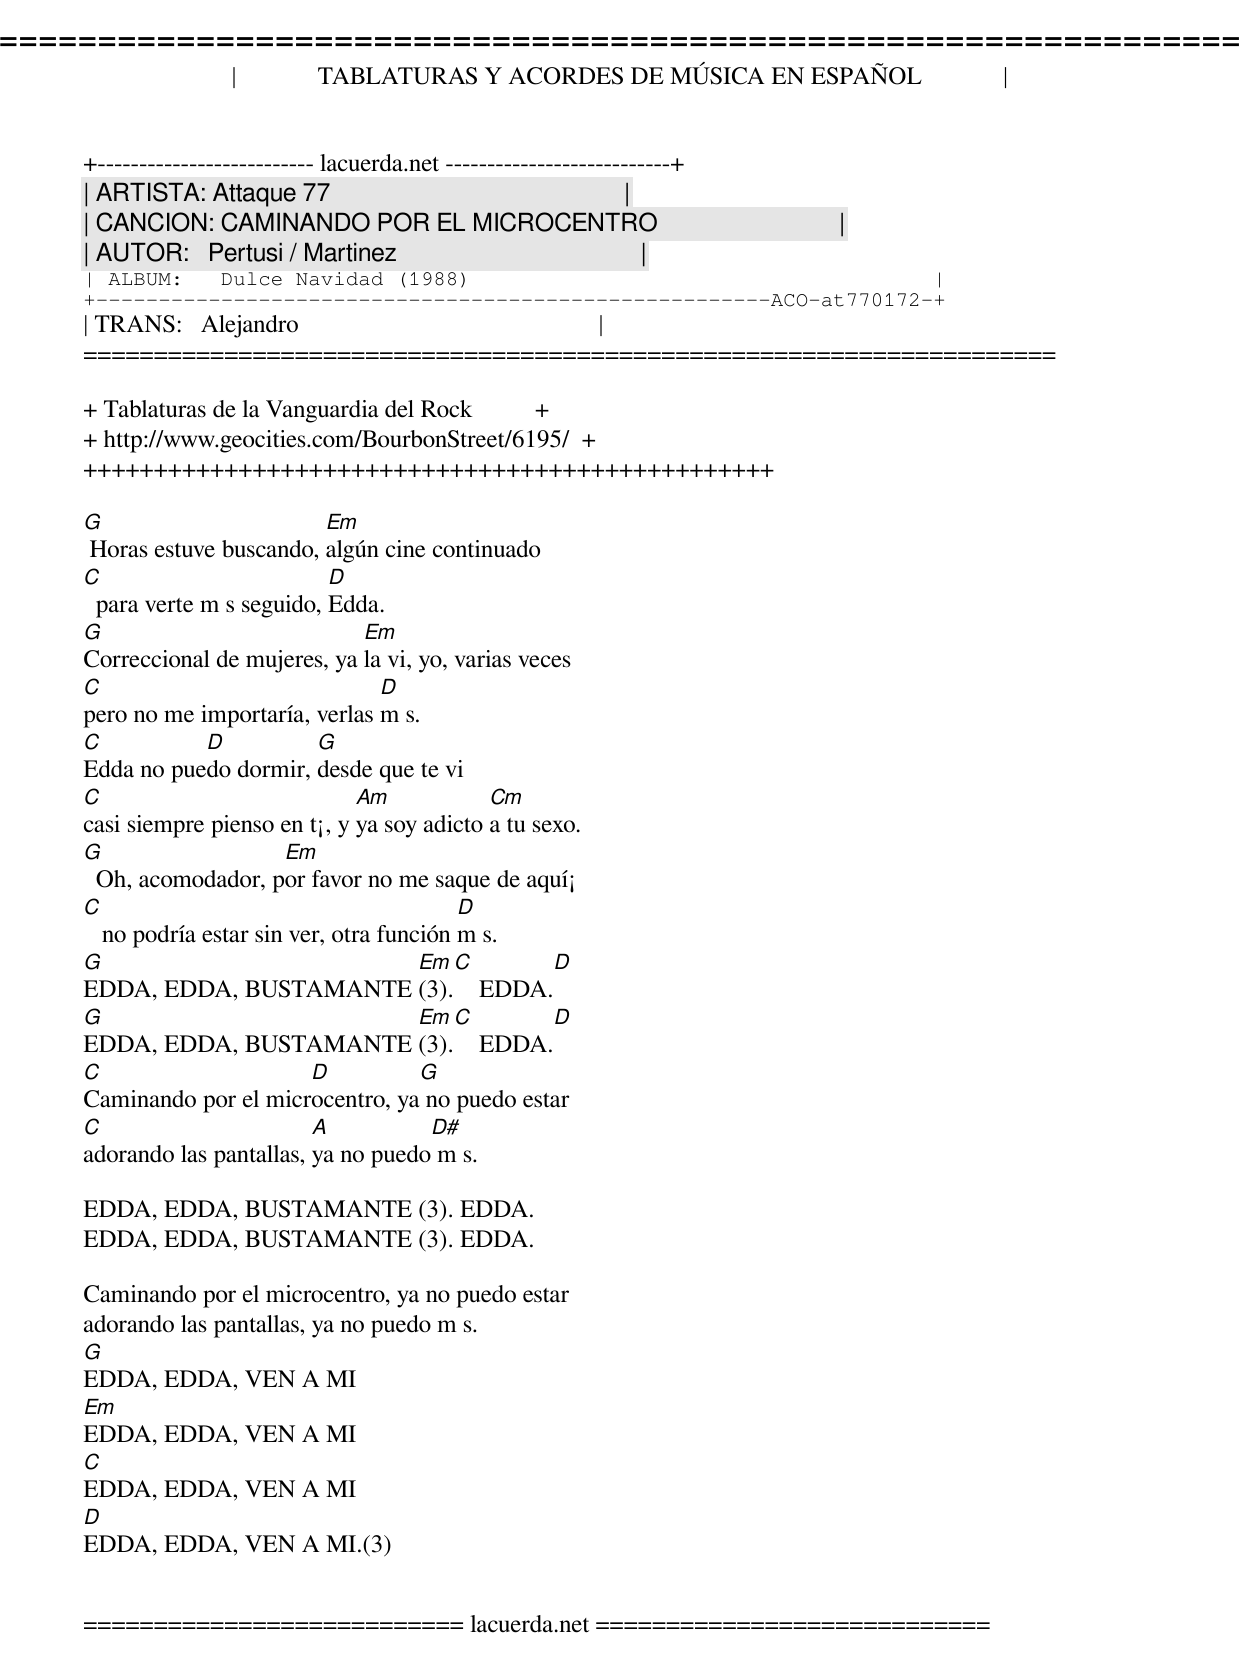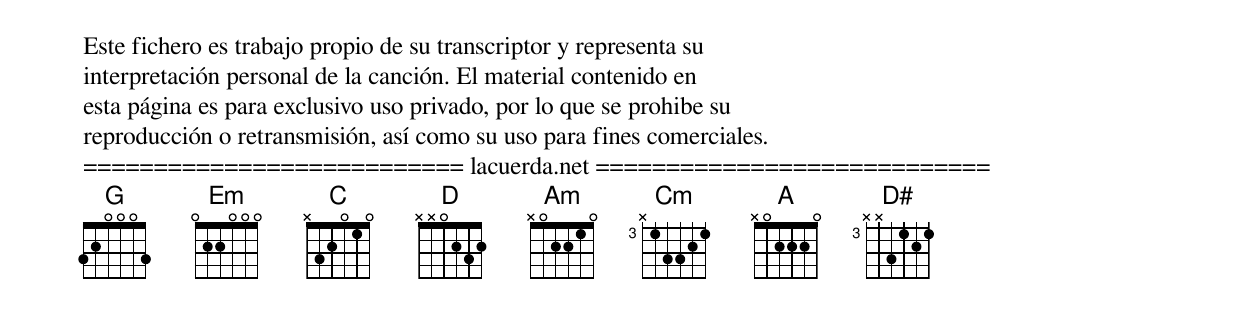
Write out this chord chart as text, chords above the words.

=====================================================================
|             TABLATURAS Y ACORDES DE MÚSICA EN ESPAÑOL             |
+-------------------------- lacuerda.net ---------------------------+
| ARTISTA: Attaque 77                                               |
| CANCION: CAMINANDO POR EL MICROCENTRO                             |
| AUTOR:   Pertusi / Martinez                                       |
| ALBUM:   Dulce Navidad (1988)                                     |
+------------------------------------------------------ACO-at770172-+
| TRANS:   Alejandro                                                |
=====================================================================

+ Tablaturas de la Vanguardia del Rock          +
+ http://www.geocities.com/BourbonStreet/6195/  +
+++++++++++++++++++++++++++++++++++++++++++++++++

G                       Em
 Horas estuve buscando, algún cine continuado
C                         D
  para verte m s seguido, Edda.
G                           Em
Correccional de mujeres, ya la vi, yo, varias veces
C                             D
pero no me importaría, verlas m s.
C          D          G
Edda no puedo dormir, desde que te vi
C                            Am            Cm
casi siempre pienso en t¡, y ya soy adicto a tu sexo.
G                  Em
  Oh, acomodador, por favor no me saque de aquí¡
C                                        D
   no podría estar sin ver, otra función m s.
G                      Em  C         D
EDDA, EDDA, BUSTAMANTE (3).    EDDA.
G                      Em  C         D
EDDA, EDDA, BUSTAMANTE (3).    EDDA.
C                    D          G
Caminando por el microcentro, ya no puedo estar
C                       A          D#
adorando las pantallas, ya no puedo m s.

EDDA, EDDA, BUSTAMANTE (3). EDDA.
EDDA, EDDA, BUSTAMANTE (3). EDDA.

Caminando por el microcentro, ya no puedo estar
adorando las pantallas, ya no puedo m s.
G
EDDA, EDDA, VEN A MI
Em
EDDA, EDDA, VEN A MI
C
EDDA, EDDA, VEN A MI
D
EDDA, EDDA, VEN A MI.(3)


=========================== lacuerda.net ============================
Este fichero es trabajo propio de su transcriptor y representa su
interpretación personal de la canción. El material contenido en
esta página es para exclusivo uso privado, por lo que se prohibe su
reproducción o retransmisión, así como su uso para fines comerciales.
=========================== lacuerda.net ============================
